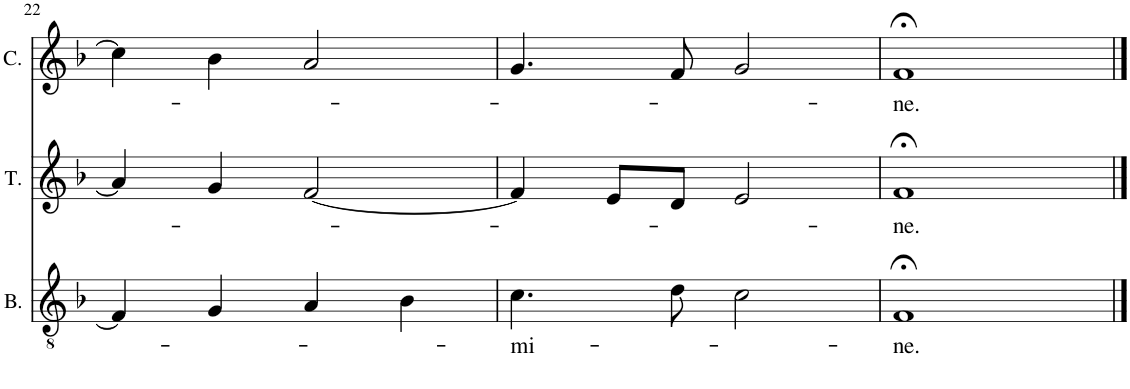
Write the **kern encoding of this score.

**kern	**text	**kern	**text	**kern	**text
*part3	*part3	*part2	*part2	*part1	*part1
*staff3	*staff3	*staff2	*staff2	*staff1	*staff1
*I"Bassus	*	*I"Tenor	*	*I"Cantus	*
*I'B.	*	*I'T.	*	*I'C.	*
!!LO:PB:g=z
*clefGv2	*	*clefG2	*	*clefG2	*
*k[b-]	*	*k[b-]	*	*k[b-]	*
*M2/2	*	*M2/2	*	*M2/2	*
*met(c|)	*	*met(c|)	*	*met(c|)	*
=22	=22	=22	=22	=22	=22
4F/]	.	4a/]	.	4cc\]	.
4G/	.	4g/	.	4b-\	.
4A/	.	[2f/	.	2a/	.
4B-\	.	.	.	.	.
=23	=23	=23	=23	=23	=23
!	!LO:LY:b	!	!	!	!
4.c\	-mi-	4f/]	.	4.g/	.
.	.	8e/L	.	.	.
8d\	.	8d/J	.	8f/	.
2c\	.	2e/	.	2g/	.
=24	=24	=24	=24	=24	=24
!	!LO:LY:b	!	!LO:LY:b	!	!LO:LY:b
1F;<	-ne.	1f;<	-ne.	1f;<	-ne.
==	==	==	==	==	==
*-	*-	*-	*-	*-	*-
